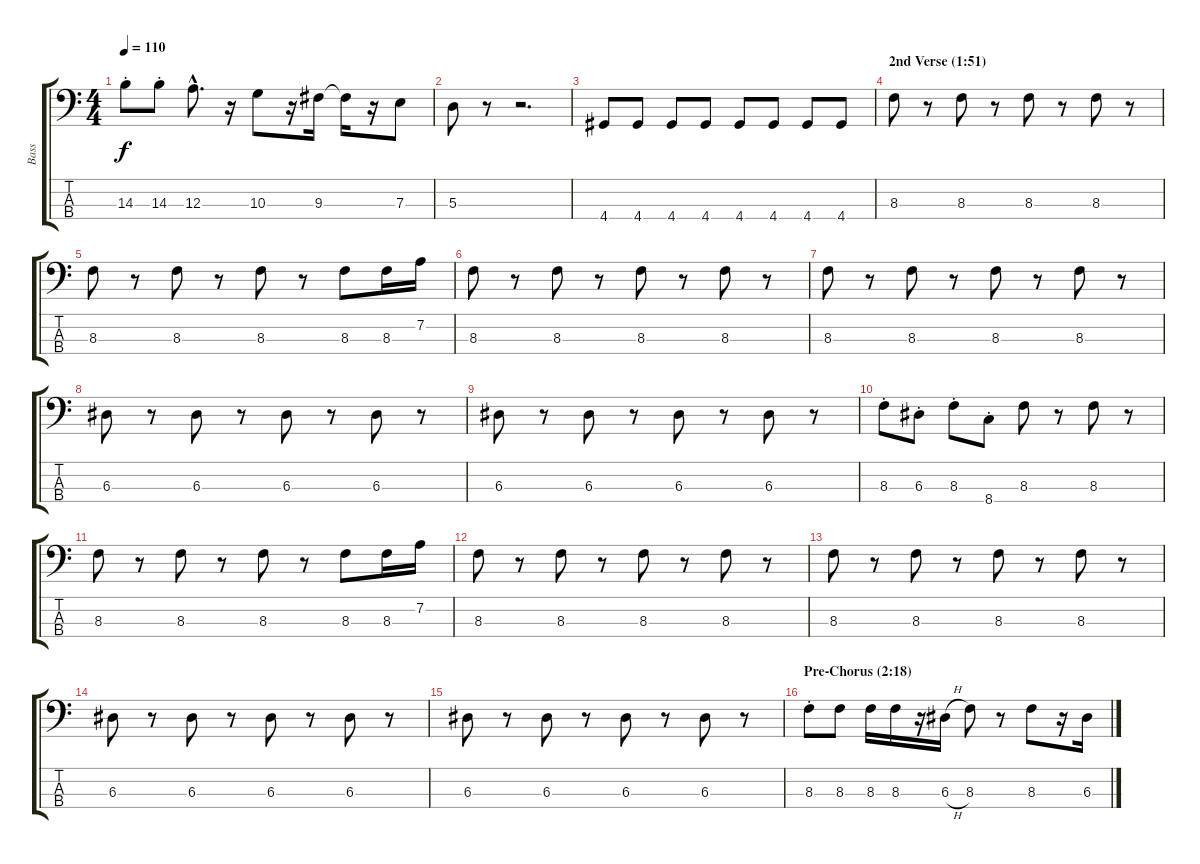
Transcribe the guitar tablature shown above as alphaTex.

\track ("Bass" "Bass") {instrument electricbassfinger}
\staff {score tabs}
\tuning (G2 D2 A1 E1) {hide}
\ts (4 4)
\tempo 110
\clef f4
\ks c
14.3{st}.8{dy f} 14.3{st}.8 12.3{hac}.8{d} r.16 10.3.8 r.16 9.3.16 9.3{t}.16 r.16 7.3.8 |
5.3.8 r.8 r.2{d} |
4.4.8 4.4.8 4.4.8 4.4.8 4.4.8 4.4.8 4.4.8 4.4.8 |
\section ("" "2nd Verse (1:51)")
8.3.8 r.8 8.3.8 r.8 8.3.8 r.8 8.3.8 r.8 |
8.3.8 r.8 8.3.8 r.8 8.3.8 r.8 8.3.8 8.3.16 7.2.16 |
8.3.8 r.8 8.3.8 r.8 8.3.8 r.8 8.3.8 r.8 |
8.3.8 r.8 8.3.8 r.8 8.3.8 r.8 8.3.8 r.8 |
6.3.8 r.8 6.3.8 r.8 6.3.8 r.8 6.3.8 r.8 |
6.3.8 r.8 6.3.8 r.8 6.3.8 r.8 6.3.8 r.8 |
8.3{st}.8 6.3{st}.8 8.3{st}.8 8.4{st}.8 8.3.8 r.8 8.3.8 r.8 |
8.3.8 r.8 8.3.8 r.8 8.3.8 r.8 8.3.8 8.3.16 7.2.16 |
8.3.8 r.8 8.3.8 r.8 8.3.8 r.8 8.3.8 r.8 |
8.3.8 r.8 8.3.8 r.8 8.3.8 r.8 8.3.8 r.8 |
6.3.8 r.8 6.3.8 r.8 6.3.8 r.8 6.3.8 r.8 |
6.3.8 r.8 6.3.8 r.8 6.3.8 r.8 6.3.8 r.8 |
\section ("" "Pre-Chorus (2:18)")
8.3{st}.8 8.3.8 8.3.16 8.3.16 r.16 6.3{h}.16 8.3.8 r.8 8.3.8 r.16 6.3{h}.16
